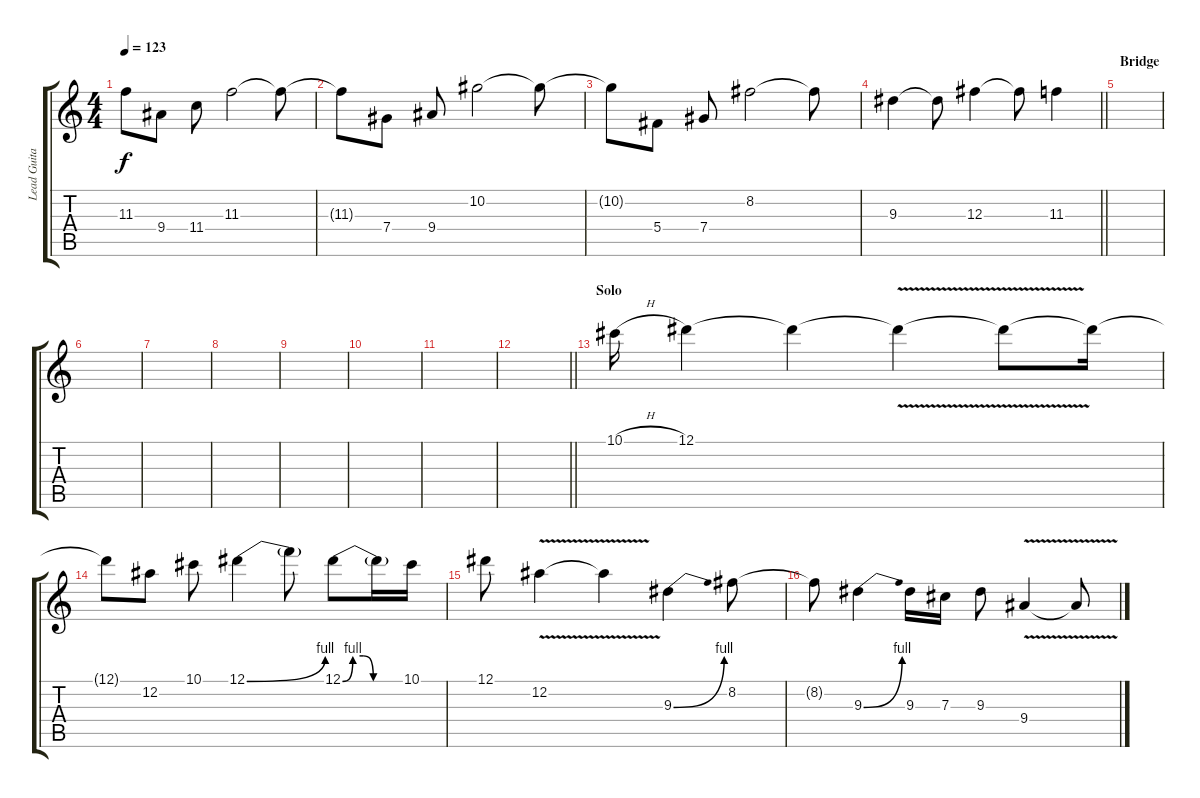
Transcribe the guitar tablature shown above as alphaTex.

\track ("Lead Guitar" "Lead Guita") {instrument electricguitarclean}
\staff {score tabs}
\tuning (Eb4 Bb3 Gb3 Db3 Ab2 Eb2) {hide}
\ts (4 4)
\tempo 123
\clef g2
\ks c
11.3{t}.8{dy f} 9.4.8 11.4.8 11.3.2 11.3{t}.8 |
11.3{t}.8 7.4.8 9.4.8 10.2.2 10.2{t}.8 |
10.2{t}.8 5.4.8 7.4.8 8.2.2 8.2{t}.8 |
\barLineRight lightlight
9.3.4 9.3{t}.8 12.3.4 12.3{t}.8 11.3.4 |
\section ("" "Bridge")
|
|
|
|
|
|
|
\barLineRight lightlight
|
\section ("" "Solo")
10.1{h}.16{volume 16 instrument distortionguitar} 12.1.4 12.1{t}.4 12.1{v t}.4 12.1{t}.8 12.1{t}.16 |
12.1{t}.8 12.2.8 10.1.8 12.1{be (bend 0 0 60 4)}.4 12.1{t}.8 12.1{be (custom 0 0 10 4 20 4 30 0 60 0)}.8 12.1{t}.16 10.1.16 |
12.1.8 12.2{v}.4 12.2{t}.4 9.3{be (bend 0 0 60 4)}.4 8.2.8 |
8.2{t}.8 9.3{be (bend 0 0 60 4)}.4 9.3.16 7.3.16 9.3.8 9.4{v}.4 9.4{t}.8
